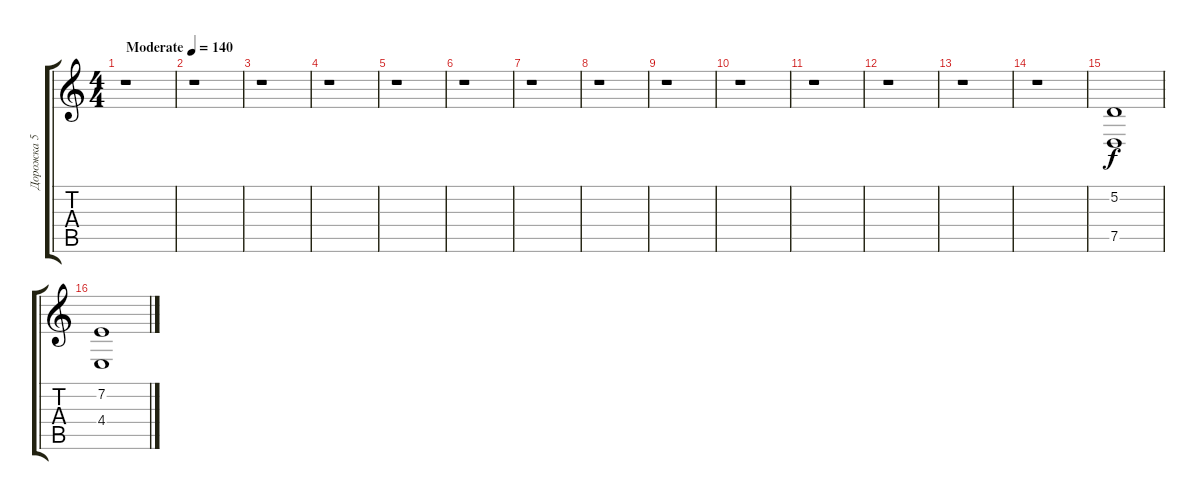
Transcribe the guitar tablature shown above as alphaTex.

\track ("Дорожка 5" "Дорожка 5") {instrument pad4choir}
\staff {score tabs}
\tuning (D4 A3 F3 C3 G2 C2) {hide}
\ts (4 4)
\tempo (140 "Moderate")
\clef g2
\ks c
r.1{dy f instrument pad4choir} |
r.1 |
r.1 |
r.1 |
r.1 |
r.1 |
r.1 |
r.1 |
r.1 |
r.1 |
r.1 |
r.1 |
r.1 |
r.1 |
(5.2 7.5).1 |
(7.2 4.4).1
